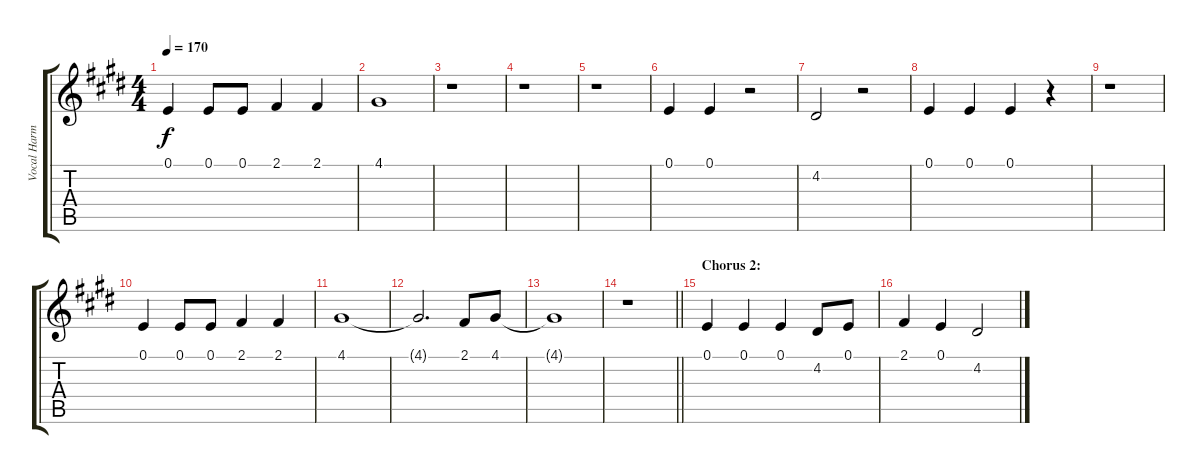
\track ("Vocal Harmony" "Vocal Harm") {instrument choiraahs}
\staff {score tabs}
\tuning (E4 B3 G3 D3 A2 E2) {hide}
\ts (4 4)
\tempo 170
\clef g2
\ks c#minor
0.1.4{dy f} 0.1.8 0.1.8 2.1.4 2.1.4 |
4.1.1 |
r.1 |
r.1 |
r.1 |
0.1.4 0.1.4 r.2 |
4.2.2 r.2 |
0.1.4 0.1.4 0.1.4 r.4 |
r.1 |
0.1.4 0.1.8 0.1.8 2.1.4 2.1.4 |
4.1.1 |
4.1{t}.2{d} 2.1.8 4.1.8 |
4.1{t}.1 |
\barLineRight lightlight
r.1 |
\section ("" "Chorus 2:")
0.1.4 0.1.4 0.1.4 4.2.8 0.1.8 |
2.1.4 0.1.4 4.2.2
